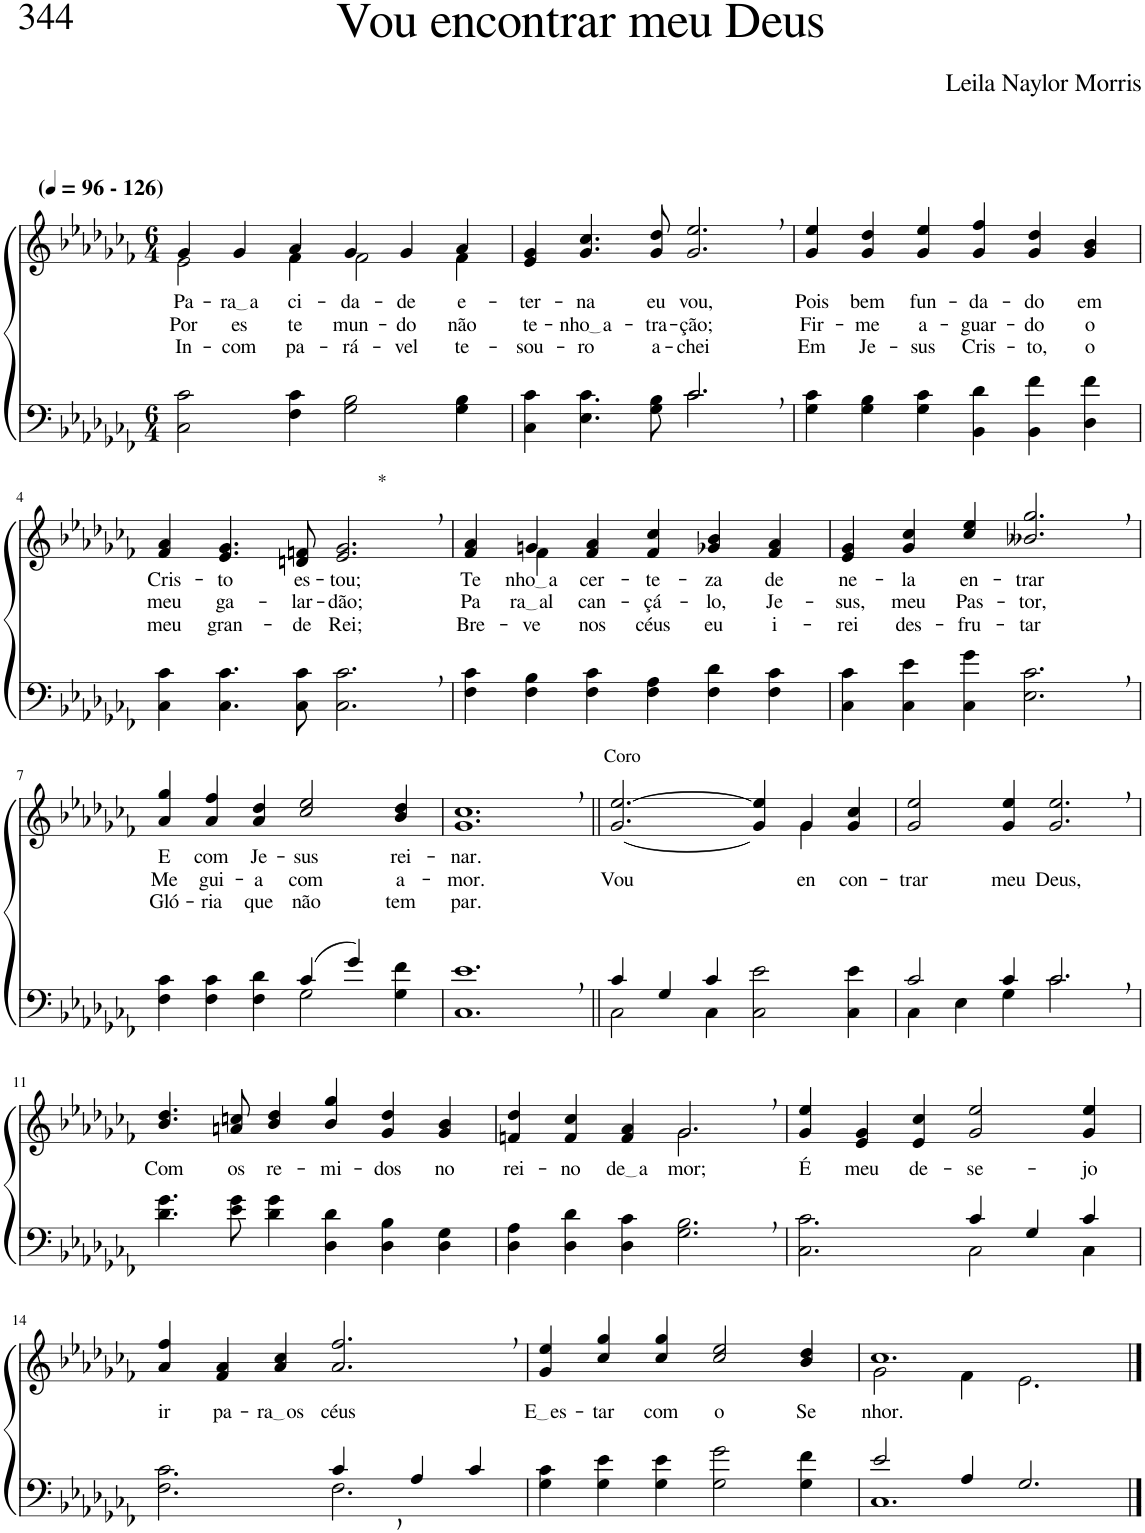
**kern	**kern	**text	**text	**text
*part2	*part1	*part1	*part1	*part1
*staff2	*staff1	*staff1	*staff1	*staff1
*I"Parte III e IV	*I"Parte I e II	*	*	*
*clefF4	*clefG2	*	*	*
*Trd2c3	*Trd2c3	*	*	*
*k[b-e-a-d-g-c-f-]	*k[b-e-a-d-g-c-f-]	*	*	*
*M6/4	*M6/4	*	*	*
*MM96	*MM96	*	*	*
=1	=1	=1	=1	=1
*	*^	*	*	*
!	!LO:TX:a:B:t=(	!	!	!	!
!	!LO:TX:a:B:t=- 126)	!	!	!	!
!	!	!	!LO:LY:b	!LO:LY:b	!LO:LY:b
2C-\ 2c-\	4g-/	2e-\	Pa-	Por	In-
!	!	!	!LO:LY:b	!LO:LY:b	!LO:LY:b
.	4g-/	.	ra a	es-	-com-
!	!	!	!LO:LY:b	!LO:LY:b	!LO:LY:b
4F-\ 4c-\	4a-/	4f-\	ci-	-te	-pa-
!	!	!	!LO:LY:b	!LO:LY:b	!LO:LY:b
2G-\ 2B-\	4g-/	2f-\	-da-	mun-	-rá-
!	!	!	!LO:LY:b	!LO:LY:b	!LO:LY:b
.	4g-/	.	-de	-do	-vel
!	!	!	!LO:LY:b	!LO:LY:b	!LO:LY:b
4G-\ 4B-\	4a-/	4f-\	e-	não	te-
=2	=2	=2	=2	=2	=2
*^	*	*	*	*	*
!	!	!	!	!LO:LY:b	!LO:LY:b	!LO:LY:b
*	*	*v	*v	*	*	*
2.ryy	4C-\ 4c-\	4e-/ 4g-/	-ter-	te-	-sou-
!	!	!	!LO:LY:b	!LO:LY:b	!LO:LY:b
.	4.E-\ 4.c-\	4.g-/ 4.cc-/	-na	nho a	-ro
!	!	!	!LO:LY:b	!LO:LY:b	!LO:LY:b
.	8G-\ 8B-\	8g-/ 8dd-/	eu	-tra-	a-
!	!	!	!LO:LY:b	!LO:LY:b	!LO:LY:b
2.c-,/	2.c-\	2.g-/, 2.ee-/,	vou,	-ção;	-chei
=3	=3	=3	=3	=3	=3
!	!	!	!LO:LY:b	!LO:LY:b	!LO:LY:b
*v	*v	*	*	*	*
4G-\ 4c-\	4g-/ 4ee-/	Pois	Fir-	Em
!	!	!LO:LY:b	!LO:LY:b	!LO:LY:b
4G-\ 4B-\	4g-/ 4dd-/	bem	-me	Je-
!	!	!LO:LY:b	!LO:LY:b	!LO:LY:b
4G-\ 4c-\	4g-/ 4ee-/	fun-	a-	-sus
!	!	!LO:LY:b	!LO:LY:b	!LO:LY:b
4BB-\ 4d-\	4g-/ 4ff-/	-da-	-guar-	Cris-
!	!	!LO:LY:b	!LO:LY:b	!LO:LY:b
4BB-\ 4f-\	4g-/ 4dd-/	-do	-do	-to,
!	!	!LO:LY:b	!LO:LY:b	!LO:LY:b
4D-\ 4f-\	4g-/ 4b-/	em	o	o
!!LO:LB:g=z
=4	=4	=4	=4	=4
!	!	!LO:LY:b	!LO:LY:b	!LO:LY:b
4C-\ 4c-\	4f-/ 4a-/	Cris-	meu	meu
!	!	!LO:LY:b	!LO:LY:b	!LO:LY:b
4.C-\ 4.c-\	4.e-/ 4.g-/	-to	ga-	gran-
!	!	!LO:LY:b	!LO:LY:b	!LO:LY:b
8C-\ 8c-\	8dn/ 8fn/	es-	-lar-	-de
!	!LO:TX:a:t=*	!	!	!
!	!	!LO:LY:b	!LO:LY:b	!LO:LY:b
2.C-\, 2.c-\,	2.e-/, 2.g-/,	-tou;	-dão;	Rei;
=5	=5	=5	=5	=5
!	!	!LO:LY:b	!LO:LY:b	!LO:LY:b
*	*^	*	*	*
4F-\ 4c-\	4f-/ 4a-/	4ryy	Te-	Pa-	Bre-
!	!	!	!	!	!LO:LY:b
!	!	!	!LO:LY:b	!LO:LY:b	!
4F-\ 4B-\	4gn/	4f-\	nho a	ra al	-ve
!	!	!	!LO:LY:b	!LO:LY:b	!LO:LY:b
4F-\ 4c-\	4f-/ 4a-/	1ryy	cer-	-can-	-nos
!	!	!	!LO:LY:b	!LO:LY:b	!LO:LY:b
4F-\ 4A-\	4f-/ 4cc-/	.	-te-	-çá-	céus
!	!	!	!LO:LY:b	!LO:LY:b	!LO:LY:b
4F-\ 4d-\	4g-X/ 4b-/	.	-za	-lo,	eu
!	!	!	!LO:LY:b	!LO:LY:b	!LO:LY:b
4F-\ 4c-\	4f-/ 4a-/	.	de	Je-	i-
*	*v	*v	*	*	*
=6	=6	=6	=6	=6
!	!	!LO:LY:b	!LO:LY:b	!LO:LY:b
4C-\ 4c-\	4e-/ 4g-/	ne-	-sus,	-rei
!	!	!LO:LY:b	!LO:LY:b	!LO:LY:b
4C-\ 4e-\	4g-/ 4cc-/	-la	meu	des-
!	!	!LO:LY:b	!LO:LY:b	!LO:LY:b
4C-\ 4g-\	4cc-/ 4ee-/	en-	Pas-	-fru-
!	!	!LO:LY:b	!LO:LY:b	!LO:LY:b
2.E-\, 2.c-\,	2.b--X/, 2.gg-/,	-trar	-tor,	-tar
!!LO:LB:g=z
=7	=7	=7	=7	=7
*^	*	*	*	*
!	!	!	!LO:LY:b	!LO:LY:b	!LO:LY:b
2.ryy	4F-\ 4c-\	4a-/ 4gg-/	E	Me	Gló-
!	!	!	!LO:LY:b	!LO:LY:b	!LO:LY:b
.	4F-\ 4c-\	4a-/ 4ff-/	com	gui-	-ria
!	!	!	!LO:LY:b	!LO:LY:b	!LO:LY:b
.	4F-\ 4d-\	4a-/ 4dd-/	Je-	-a	que
!	!	!	!LO:LY:b	!LO:LY:b	!LO:LY:b
(4c-/	2G-\	2cc-/ 2ee-/	-sus	com	não
4g-/)	.	.	.	.	.
!	!	!	!LO:LY:b	!LO:LY:b	!LO:LY:b
4ryy	4G-\ 4f-\	4b-/ 4dd-/	rei-	a-	tem
=8	=8	=8	=8	=8	=8
!	!	!LO:TX:a:t=Coro	!	!	!
!	!	!	!LO:LY:b	!LO:LY:b	!LO:LY:b
*v	*v	*	*	*	*
1.C-, 1.e-,	1.g-, 1.cc-,	-nar.	-mor.	par.
=9||	=9||	=9||	=9||	=9||
*^	*	*	*	*
!	!	!	!	!LO:LY:b	!
*	*	*^	*	*	*
4c-/	2C-\	[2.g-/ [2.ee-/	1ryy	.	Vou	.
4G-/	.	.	.	.	.	.
4c-/	4C-\	.	.	.	.	.
2.ryy	2C-\ 2e-\	4g-/] 4ee-/]	.	.	.	.
!	!	!	!	!	!LO:LY:b	!
.	.	4g-/	4g-\	.	en-	.
!	!	!	!	!	!LO:LY:b	!
.	4C-\ 4e-\	4g-/ 4cc-/	4ryy	.	-con-	.
=10	=10	=10	=10	=10	=10	=10
!	!	!	!	!	!LO:LY:b	!
*	*	*v	*v	*	*	*
2c-/	4C-\	2g-/ 2ee-/	.	-trar	.
.	4E-\	.	.	.	.
!	!	!	!	!LO:LY:b	!
4c-/	4G-\	4g-/ 4ee-/	.	meu	.
!	!	!	!	!LO:LY:b	!
2.c-,/	2.c-\	2.g-/, 2.ee-/,	.	Deus,	.
!!LO:LB:g=z
=11	=11	=11	=11	=11	=11
!	!	!	!LO:LY:b	!	!
*v	*v	*	*	*	*
4.d-\ 4.g-\	4.b-/ 4.dd-/	Com	.	.
!	!	!LO:LY:b	!	!
8e-\ 8g-\	8an/ 8ccn/	os	.	.
!	!	!LO:LY:b	!	!
4d-\ 4g-\	4b-/ 4dd-/	re-	.	.
!	!	!LO:LY:b	!	!
4D-\ 4d-\	4b-/ 4gg-/	-mi-	.	.
!	!	!LO:LY:b	!	!
4D-\ 4B-\	4g-/ 4dd-/	-dos	.	.
!	!	!LO:LY:b	!	!
4D-\ 4G-\	4g-/ 4b-/	no	.	.
=12	=12	=12	=12	=12
!	!	!LO:LY:b	!	!
*	*^	*	*	*
4D-\ 4A-\	4fn/ 4dd-/	2.ryy	rei-	.	.
!	!	!	!LO:LY:b	!	!
4D-\ 4d-\	4f/ 4cc-/	.	-no	.	.
!	!	!	!LO:LY:b	!	!
4D-\ 4c-\	4f/ 4a-/	.	de a	.	.
!	!	!	!LO:LY:b	!	!
2.G-\, 2.B-\,	2.g-,/	2.g-\	-mor;	.	.
=13	=13	=13	=13	=13	=13
*^	*	*	*	*	*
!	!	!	!	!LO:LY:b	!	!
*	*	*v	*v	*	*	*
2.ryy	2.C-\ 2.c-\	4g-/ 4ee-/	É	.	.
!	!	!	!LO:LY:b	!	!
.	.	4e-/ 4g-/	meu	.	.
!	!	!	!LO:LY:b	!	!
.	.	4e-/ 4cc-/	de-	.	.
!	!	!	!LO:LY:b	!	!
4c-/	2C-\	2g-/ 2ee-/	-se-	.	.
4G-/	.	.	.	.	.
!	!	!	!LO:LY:b	!	!
4c-/	4C-\	4g-/ 4ee-/	-jo	.	.
!!LO:LB:g=z
=14	=14	=14	=14	=14	=14
!	!	!	!LO:LY:b	!	!
2.ryy	2.F-\ 2.c-\	4a-/ 4ff-/	ir	.	.
!	!	!	!LO:LY:b	!	!
.	.	4f-/ 4a-/	pa-	.	.
!	!	!	!LO:LY:b	!	!
.	.	4a-/ 4cc-/	ra os	.	.
!	!	!	!LO:LY:b	!	!
4c-,/	2.F-\	2.a-/, 2.ff-/,	céus	.	.
4A-/	.	.	.	.	.
4c-/	.	.	.	.	.
*v	*v	*	*	*	*
=15	=15	=15	=15	=15
!	!	!LO:LY:b	!	!
4G-\ 4c-\	4g-/ 4ee-/	E es	.	.
!	!	!LO:LY:b	!	!
4G-\ 4e-\	4cc-/ 4gg-/	-tar	.	.
!	!	!LO:LY:b	!	!
4G-\ 4e-\	4cc-/ 4gg-/	com	.	.
!	!	!LO:LY:b	!	!
2G-\ 2g-\	2cc-/ 2ee-/	o	.	.
!	!	!LO:LY:b	!	!
4G-\ 4f-\	4b-/ 4dd-/	Se-	.	.
=16	=16	=16	=16	=16
*^	*^	*	*	*
!	!	!	!	!LO:LY:b	!	!
2e-/	1.C-	1.cc-	2g-\	-nhor.	.	.
4A-/	.	.	4f-\	.	.	.
2.G-/	.	.	2.e-\	.	.	.
*v	*v	*	*	*	*	*
*	*v	*v	*	*	*
==	==	==	==	==
*-	*-	*-	*-	*-
